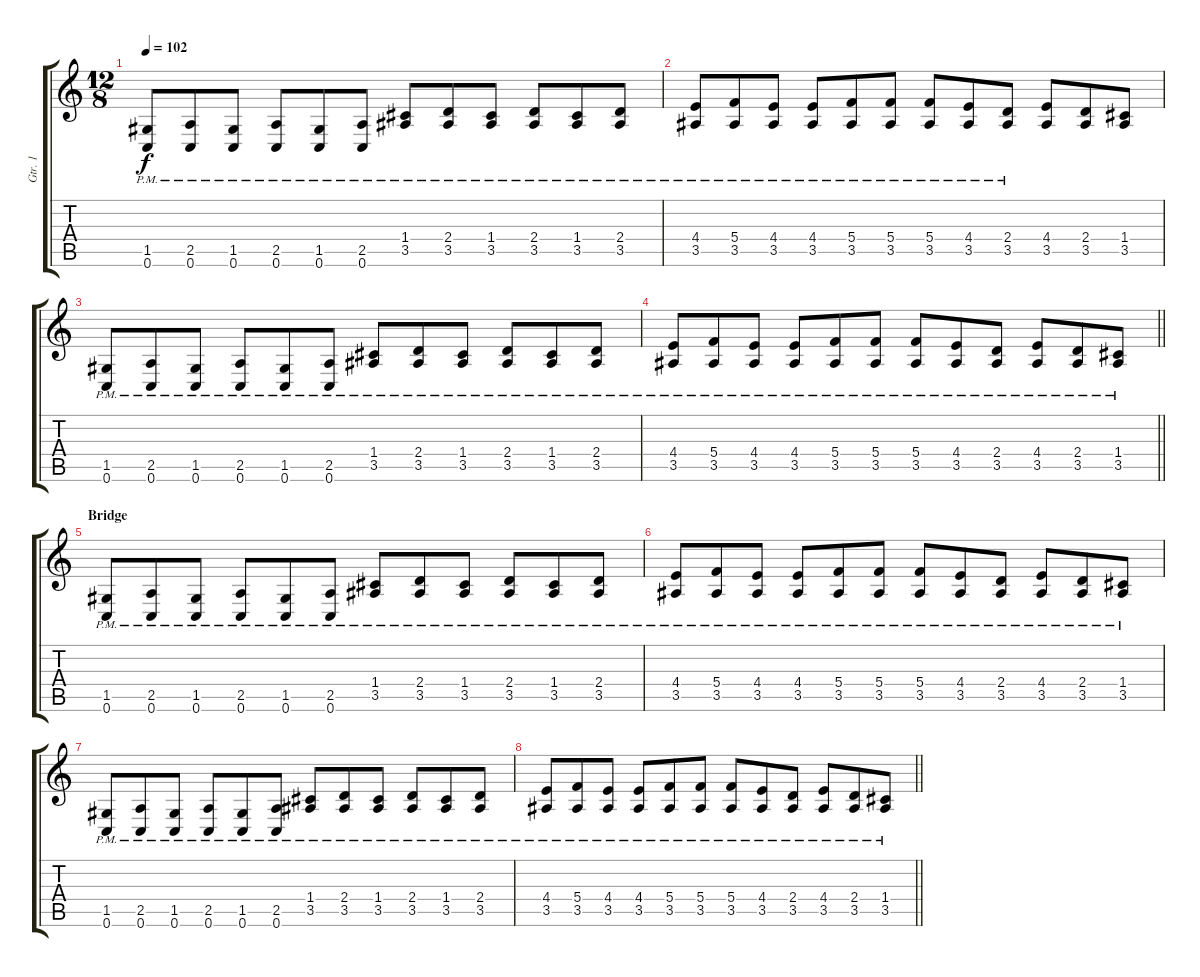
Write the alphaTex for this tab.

\track ("Gtr. 1" "Gtr. 1") {instrument distortionguitar}
\staff {score tabs}
\tuning (D4 A3 F3 C3 G2 C2) {hide}
\ts (12 8)
\tempo 102
\clef g2
\ks c
(1.5{pm} 0.6{pm}).8{dy f} (2.5{pm} 0.6{pm}).8 (1.5{pm} 0.6{pm}).8 (2.5{pm} 0.6{pm}).8 (1.5{pm} 0.6{pm}).8 (2.5{pm} 0.6{pm}).8 (1.4{pm} 3.5{pm}).8 (2.4{pm} 3.5{pm}).8 (1.4{pm} 3.5{pm}).8 (2.4{pm} 3.5{pm}).8 (1.4{pm} 3.5{pm}).8 (2.4{pm} 3.5{pm}).8 |
(4.4{pm} 3.5{pm}).8 (5.4{pm} 3.5{pm}).8 (4.4{pm} 3.5{pm}).8 (4.4{pm} 3.5{pm}).8 (5.4{pm} 3.5{pm}).8 (5.4{pm} 3.5{pm}).8 (5.4{pm} 3.5{pm}).8 (4.4{pm} 3.5{pm}).8 (2.4{pm} 3.5{pm}).8 (4.4 3.5).8 (2.4 3.5).8 (1.4 3.5).8 |
(1.5{pm} 0.6{pm}).8 (2.5{pm} 0.6{pm}).8 (1.5{pm} 0.6{pm}).8 (2.5{pm} 0.6{pm}).8 (1.5{pm} 0.6{pm}).8 (2.5{pm} 0.6{pm}).8 (1.4{pm} 3.5{pm}).8 (2.4{pm} 3.5{pm}).8 (1.4{pm} 3.5{pm}).8 (2.4{pm} 3.5{pm}).8 (1.4{pm} 3.5{pm}).8 (2.4{pm} 3.5{pm}).8 |
\barLineRight lightlight
(4.4{pm} 3.5{pm}).8 (5.4{pm} 3.5{pm}).8 (4.4{pm} 3.5{pm}).8 (4.4{pm} 3.5{pm}).8 (5.4{pm} 3.5{pm}).8 (5.4{pm} 3.5{pm}).8 (5.4{pm} 3.5{pm}).8 (4.4{pm} 3.5{pm}).8 (2.4{pm} 3.5{pm}).8 (4.4{pm} 3.5{pm}).8 (2.4{pm} 3.5{pm}).8 (1.4{pm} 3.5{pm}).8 |
\section ("" "Bridge")
(1.5{pm} 0.6{pm}).8 (2.5{pm} 0.6{pm}).8 (1.5{pm} 0.6{pm}).8 (2.5{pm} 0.6{pm}).8 (1.5{pm} 0.6{pm}).8 (2.5{pm} 0.6{pm}).8 (1.4{pm} 3.5{pm}).8 (2.4{pm} 3.5{pm}).8 (1.4{pm} 3.5{pm}).8 (2.4{pm} 3.5{pm}).8 (1.4{pm} 3.5{pm}).8 (2.4{pm} 3.5{pm}).8 |
(4.4{pm} 3.5{pm}).8 (5.4{pm} 3.5{pm}).8 (4.4{pm} 3.5{pm}).8 (4.4{pm} 3.5{pm}).8 (5.4{pm} 3.5{pm}).8 (5.4{pm} 3.5{pm}).8 (5.4{pm} 3.5{pm}).8 (4.4{pm} 3.5{pm}).8 (2.4{pm} 3.5{pm}).8 (4.4{pm} 3.5{pm}).8 (2.4{pm} 3.5{pm}).8 (1.4{pm} 3.5{pm}).8 |
(1.5{pm} 0.6{pm}).8 (2.5{pm} 0.6{pm}).8 (1.5{pm} 0.6{pm}).8 (2.5{pm} 0.6{pm}).8 (1.5{pm} 0.6{pm}).8 (2.5{pm} 0.6{pm}).8 (1.4{pm} 3.5{pm}).8 (2.4{pm} 3.5{pm}).8 (1.4{pm} 3.5{pm}).8 (2.4{pm} 3.5{pm}).8 (1.4{pm} 3.5{pm}).8 (2.4{pm} 3.5{pm}).8 |
\barLineRight lightlight
(4.4{pm} 3.5{pm}).8 (5.4{pm} 3.5{pm}).8 (4.4{pm} 3.5{pm}).8 (4.4{pm} 3.5{pm}).8 (5.4{pm} 3.5{pm}).8 (5.4{pm} 3.5{pm}).8 (5.4{pm} 3.5{pm}).8 (4.4{pm} 3.5{pm}).8 (2.4{pm} 3.5{pm}).8 (4.4{pm} 3.5{pm}).8 (2.4{pm} 3.5{pm}).8 (1.4{pm} 3.5{pm}).8
